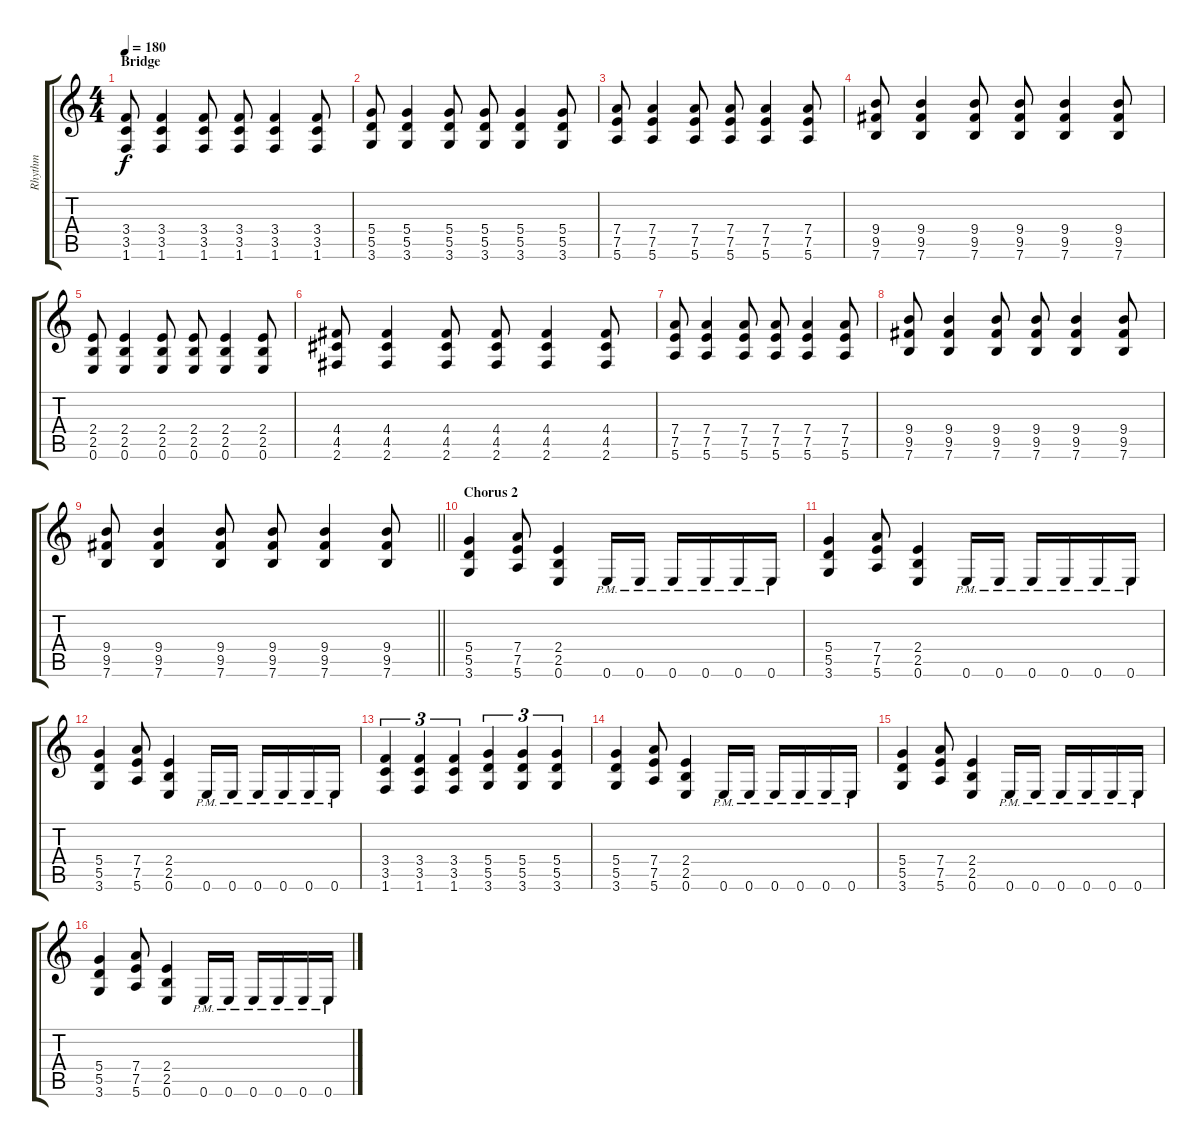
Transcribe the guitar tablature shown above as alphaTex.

\track ("Rhythm" "Rhythm") {instrument distortionguitar}
\staff {score tabs}
\tuning (E4 B3 G3 D3 A2 E2) {hide}
\ts (4 4)
\section ("" "Bridge")
\tempo 180
\clef g2
\ks c
(3.4 3.5 1.6).8{dy f} (3.4 3.5 1.6).4 (3.4 3.5 1.6).8 (3.4 3.5 1.6).8 (3.4 3.5 1.6).4 (3.4 3.5 1.6).8 |
(5.4 5.5 3.6).8 (5.4 5.5 3.6).4 (5.4 5.5 3.6).8 (5.4 5.5 3.6).8 (5.4 5.5 3.6).4 (5.4 5.5 3.6).8 |
(7.4 7.5 5.6).8 (7.4 7.5 5.6).4 (7.4 7.5 5.6).8 (7.4 7.5 5.6).8 (7.4 7.5 5.6).4 (7.4 7.5 5.6).8 |
(9.4 9.5 7.6).8 (9.4 9.5 7.6).4 (9.4 9.5 7.6).8 (9.4 9.5 7.6).8 (9.4 9.5 7.6).4 (9.4 9.5 7.6).8 |
(2.4 2.5 0.6).8 (2.4 2.5 0.6).4 (2.4 2.5 0.6).8 (2.4 2.5 0.6).8 (2.4 2.5 0.6).4 (2.4 2.5 0.6).8 |
(4.4 4.5 2.6).8 (4.4 4.5 2.6).4 (4.4 4.5 2.6).8 (4.4 4.5 2.6).8 (4.4 4.5 2.6).4 (4.4 4.5 2.6).8 |
(7.4 7.5 5.6).8 (7.4 7.5 5.6).4 (7.4 7.5 5.6).8 (7.4 7.5 5.6).8 (7.4 7.5 5.6).4 (7.4 7.5 5.6).8 |
(9.4 9.5 7.6).8 (9.4 9.5 7.6).4 (9.4 9.5 7.6).8 (9.4 9.5 7.6).8 (9.4 9.5 7.6).4 (9.4 9.5 7.6).8 |
\barLineRight lightlight
(9.4 9.5 7.6).8 (9.4 9.5 7.6).4 (9.4 9.5 7.6).8 (9.4 9.5 7.6).8 (9.4 9.5 7.6).4 (9.4 9.5 7.6).8 |
\section ("" "Chorus 2")
(5.4 5.5 3.6).4 (7.4 7.5 5.6).8 (2.4 2.5 0.6).4 0.6{pm}.16 0.6{pm}.16 0.6{pm}.16 0.6{pm}.16 0.6{pm}.16 0.6{pm}.16 |
(5.4 5.5 3.6).4 (7.4 7.5 5.6).8 (2.4 2.5 0.6).4 0.6{pm}.16 0.6{pm}.16 0.6{pm}.16 0.6{pm}.16 0.6{pm}.16 0.6{pm}.16 |
(5.4 5.5 3.6).4 (7.4 7.5 5.6).8 (2.4 2.5 0.6).4 0.6{pm}.16 0.6{pm}.16 0.6{pm}.16 0.6{pm}.16 0.6{pm}.16 0.6{pm}.16 |
(3.4 3.5 1.6).4{tu (3 2)} (3.4 3.5 1.6).4{tu (3 2)} (3.4 3.5 1.6).4{tu (3 2)} (5.4 5.5 3.6).4{tu (3 2)} (5.4 5.5 3.6).4{tu (3 2)} (5.4 5.5 3.6).4{tu (3 2)} |
(5.4 5.5 3.6).4 (7.4 7.5 5.6).8 (2.4 2.5 0.6).4 0.6{pm}.16 0.6{pm}.16 0.6{pm}.16 0.6{pm}.16 0.6{pm}.16 0.6{pm}.16 |
(5.4 5.5 3.6).4 (7.4 7.5 5.6).8 (2.4 2.5 0.6).4 0.6{pm}.16 0.6{pm}.16 0.6{pm}.16 0.6{pm}.16 0.6{pm}.16 0.6{pm}.16 |
(5.4 5.5 3.6).4 (7.4 7.5 5.6).8 (2.4 2.5 0.6).4 0.6{pm}.16 0.6{pm}.16 0.6{pm}.16 0.6{pm}.16 0.6{pm}.16 0.6{pm}.16
